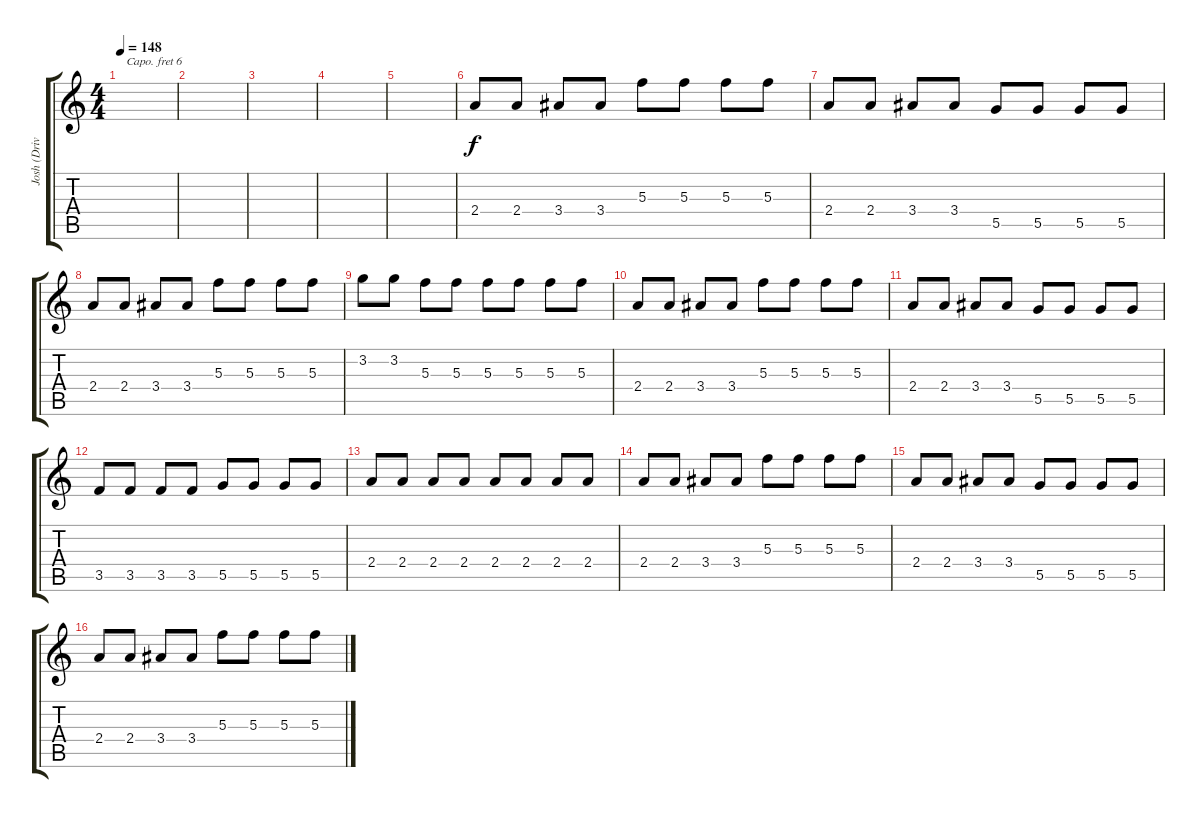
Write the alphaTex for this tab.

\track ("Josh (Drive)" "Josh (Driv") {instrument overdrivenguitar}
\staff {score tabs}
\capo 6
\tuning (Eb4 Bb3 Gb3 Db3 Ab2 Db2) {hide}
\ts (4 4)
\tempo 148
\clef g2
\ks c
|
|
|
|
|
2.4.8 2.4.8 3.4.8 3.4.8 5.3.8 5.3.8 5.3.8 5.3.8 |
2.4.8 2.4.8 3.4.8 3.4.8 5.5.8 5.5.8 5.5.8 5.5.8 |
2.4.8 2.4.8 3.4.8 3.4.8 5.3.8 5.3.8 5.3.8 5.3.8 |
3.2.8 3.2.8 5.3.8 5.3.8 5.3.8 5.3.8 5.3.8 5.3.8 |
2.4.8 2.4.8 3.4.8 3.4.8 5.3.8 5.3.8 5.3.8 5.3.8 |
2.4.8 2.4.8 3.4.8 3.4.8 5.5.8 5.5.8 5.5.8 5.5.8 |
3.5.8 3.5.8 3.5.8 3.5.8 5.5.8 5.5.8 5.5.8 5.5.8 |
2.4.8 2.4.8 2.4.8 2.4.8 2.4.8 2.4.8 2.4.8 2.4.8 |
2.4.8 2.4.8 3.4.8 3.4.8 5.3.8 5.3.8 5.3.8 5.3.8 |
2.4.8 2.4.8 3.4.8 3.4.8 5.5.8 5.5.8 5.5.8 5.5.8 |
2.4.8 2.4.8 3.4.8 3.4.8 5.3.8 5.3.8 5.3.8 5.3.8
